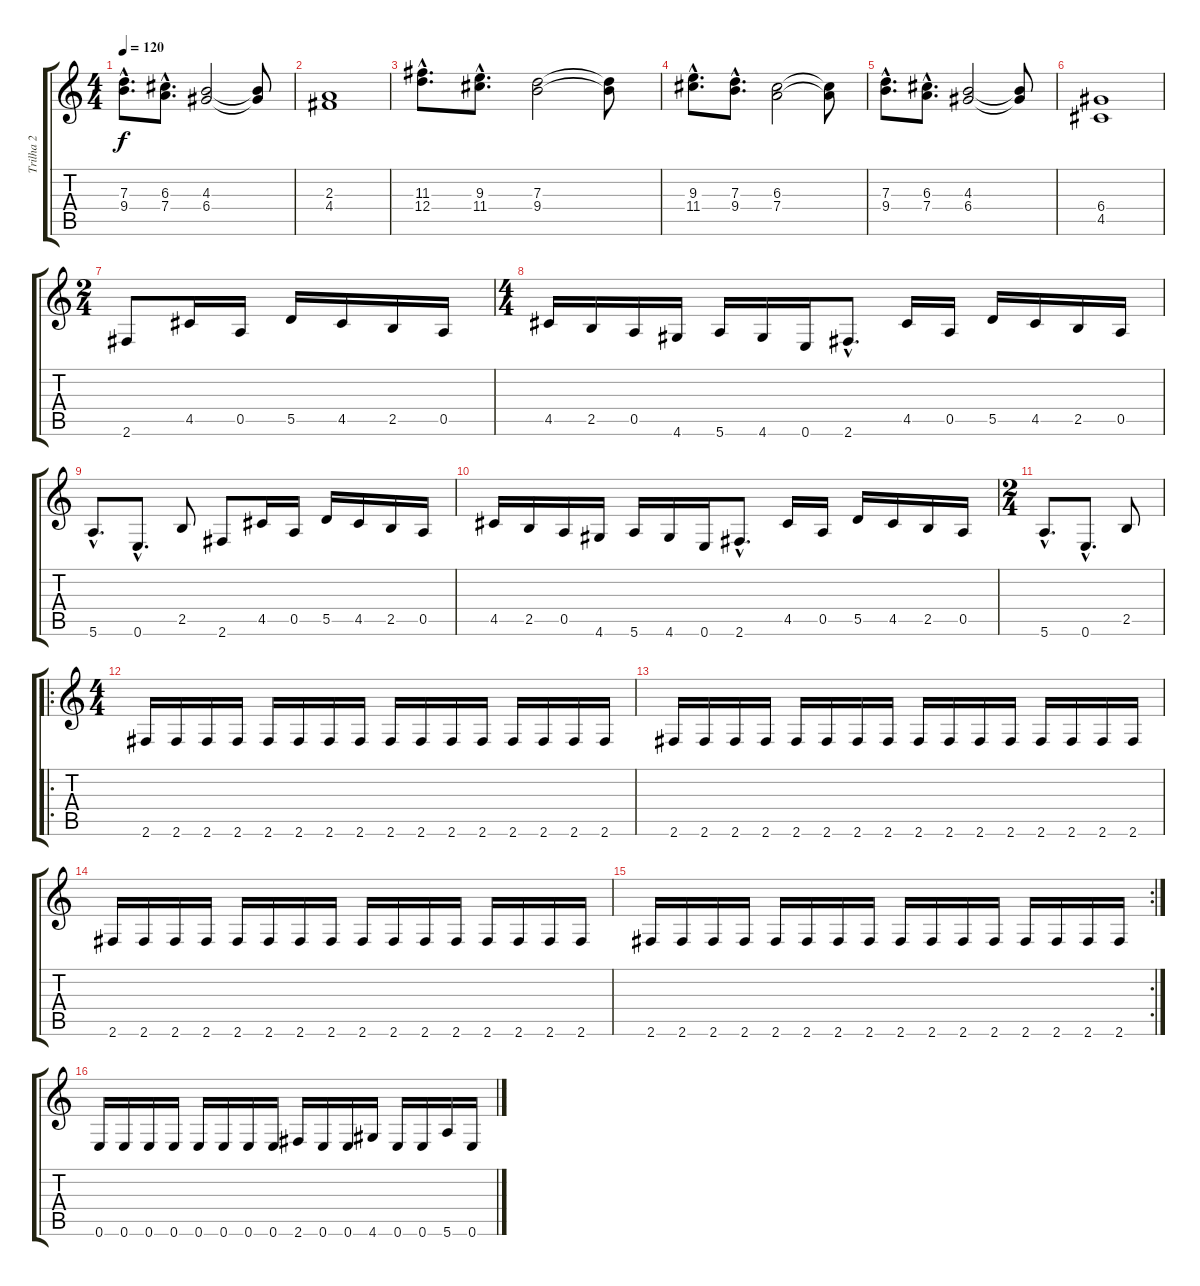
\track ("Trilha 2" "Trilha 2") {instrument distortionguitar}
\staff {score tabs}
\tuning (E4 B3 G3 D3 A2 E2) {hide}
\ts (4 4)
\tempo 120
\clef g2
\ks c
(7.3{hac} 9.4{hac}).8{d dy f} (6.3{hac} 7.4{hac}).8{d} (4.3 6.4).2 (4.3{t} 6.4{t}).8 |
(2.3 4.4).1 |
(11.3{hac} 12.4{hac}).8{d} (9.3{hac} 11.4{hac}).8{d} (7.3 9.4).2 (7.3{t} 9.4{t}).8 |
(9.3{hac} 11.4{hac}).8{d} (7.3{hac} 9.4{hac}).8{d} (6.3 7.4).2 (6.3{t} 7.4{t}).8 |
(7.3{hac} 9.4{hac}).8{d} (6.3{hac} 7.4{hac}).8{d} (4.3 6.4).2 (4.3{t} 6.4{t}).8 |
(6.4 4.5).1 |
\ts (2 4)
2.6.8 4.5.16 0.5.16 5.5.16 4.5.16 2.5.16 0.5.16 |
\ts (4 4)
4.5.16 2.5.16 0.5.16 4.6.16 5.6.16 4.6.16 0.6.16 2.6{hac}.8{d} 4.5.16 0.5.16 5.5.16 4.5.16 2.5.16 0.5.16 |
5.6{hac}.8{d} 0.6{hac}.8{d} 2.5.8 2.6.8 4.5.16 0.5.16 5.5.16 4.5.16 2.5.16 0.5.16 |
4.5.16 2.5.16 0.5.16 4.6.16 5.6.16 4.6.16 0.6.16 2.6{hac}.8{d} 4.5.16 0.5.16 5.5.16 4.5.16 2.5.16 0.5.16 |
\ts (2 4)
5.6{hac}.8{d} 0.6{hac}.8{d} 2.5.8 |
\ro
\ts (4 4)
2.6.16 2.6.16 2.6.16 2.6.16 2.6.16 2.6.16 2.6.16 2.6.16 2.6.16 2.6.16 2.6.16 2.6.16 2.6.16 2.6.16 2.6.16 2.6.16 |
2.6.16 2.6.16 2.6.16 2.6.16 2.6.16 2.6.16 2.6.16 2.6.16 2.6.16 2.6.16 2.6.16 2.6.16 2.6.16 2.6.16 2.6.16 2.6.16 |
2.6.16 2.6.16 2.6.16 2.6.16 2.6.16 2.6.16 2.6.16 2.6.16 2.6.16 2.6.16 2.6.16 2.6.16 2.6.16 2.6.16 2.6.16 2.6.16 |
\rc 2
2.6.16 2.6.16 2.6.16 2.6.16 2.6.16 2.6.16 2.6.16 2.6.16 2.6.16 2.6.16 2.6.16 2.6.16 2.6.16 2.6.16 2.6.16 2.6.16 |
0.6.16 0.6.16 0.6.16 0.6.16 0.6.16 0.6.16 0.6.16 0.6.16 2.6.16 0.6.16 0.6.16 4.6.16 0.6.16 0.6.16 5.6.16 0.6.16
